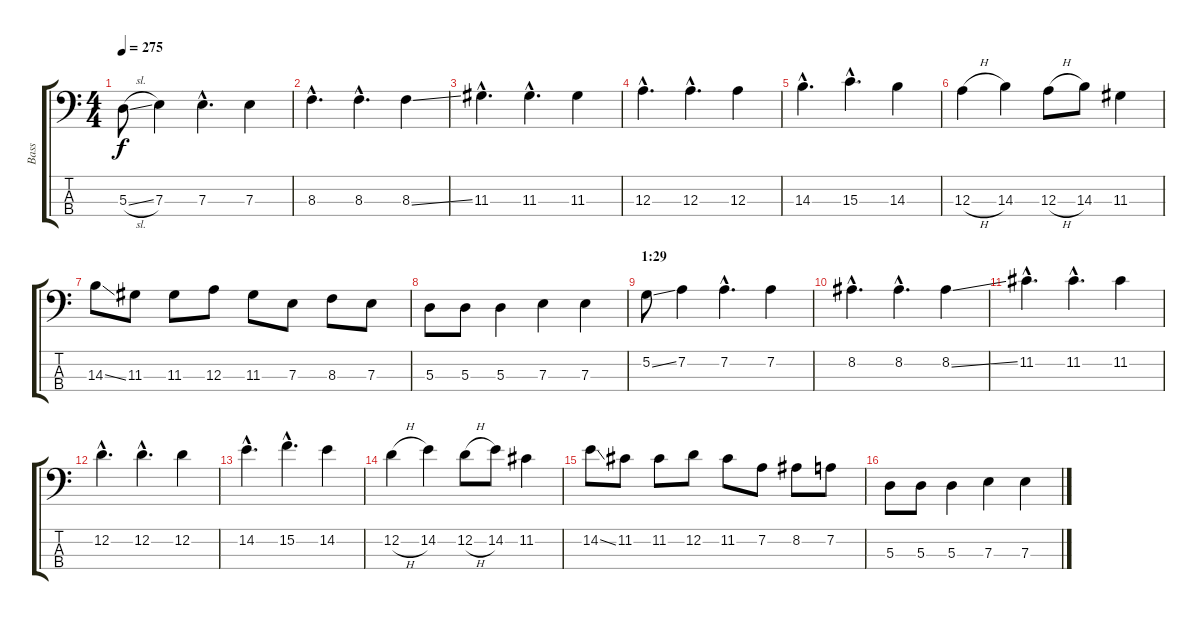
\track ("Bass" "Bass") {instrument electricbasspick}
\staff {score tabs}
\tuning (G2 D2 A1 E1) {hide}
\ts (4 4)
\tempo 275
\clef f4
\ks c
5.3{sl}.8{dy f} 7.3.4 7.3{hac}.4{d} 7.3.4 |
8.3{hac}.4{d} 8.3{hac}.4{d} 8.3{ss}.4 |
11.3{hac}.4{d} 11.3{hac}.4{d} 11.3.4 |
12.3{hac}.4{d} 12.3{hac}.4{d} 12.3.4 |
14.3{hac}.4{d} 15.3{hac}.4{d} 14.3.4 |
12.3{h}.4 14.3.4 12.3{h}.8 14.3.8 11.3.4 |
14.3{ss}.8 11.3.8 11.3.8 12.3.8 11.3.8 7.3.8 8.3.8 7.3.8 |
5.3.8 5.3.8 5.3.4 7.3.4 7.3.4 |
\section ("" "1:29")
5.2{ss}.8 7.2.4 7.2{hac}.4{d} 7.2.4 |
8.2{hac}.4{d} 8.2{hac}.4{d} 8.2{ss}.4 |
11.2{hac}.4{d} 11.2{hac}.4{d} 11.2.4 |
12.2{hac}.4{d} 12.2{hac}.4{d} 12.2.4 |
14.2{hac}.4{d} 15.2{hac}.4{d} 14.2.4 |
12.2{h}.4 14.2.4 12.2{h}.8 14.2.8 11.2.4 |
14.2{ss}.8 11.2.8 11.2.8 12.2.8 11.2.8 7.2.8 8.2.8 7.2.8 |
5.3.8 5.3.8 5.3.4 7.3.4 7.3.4
